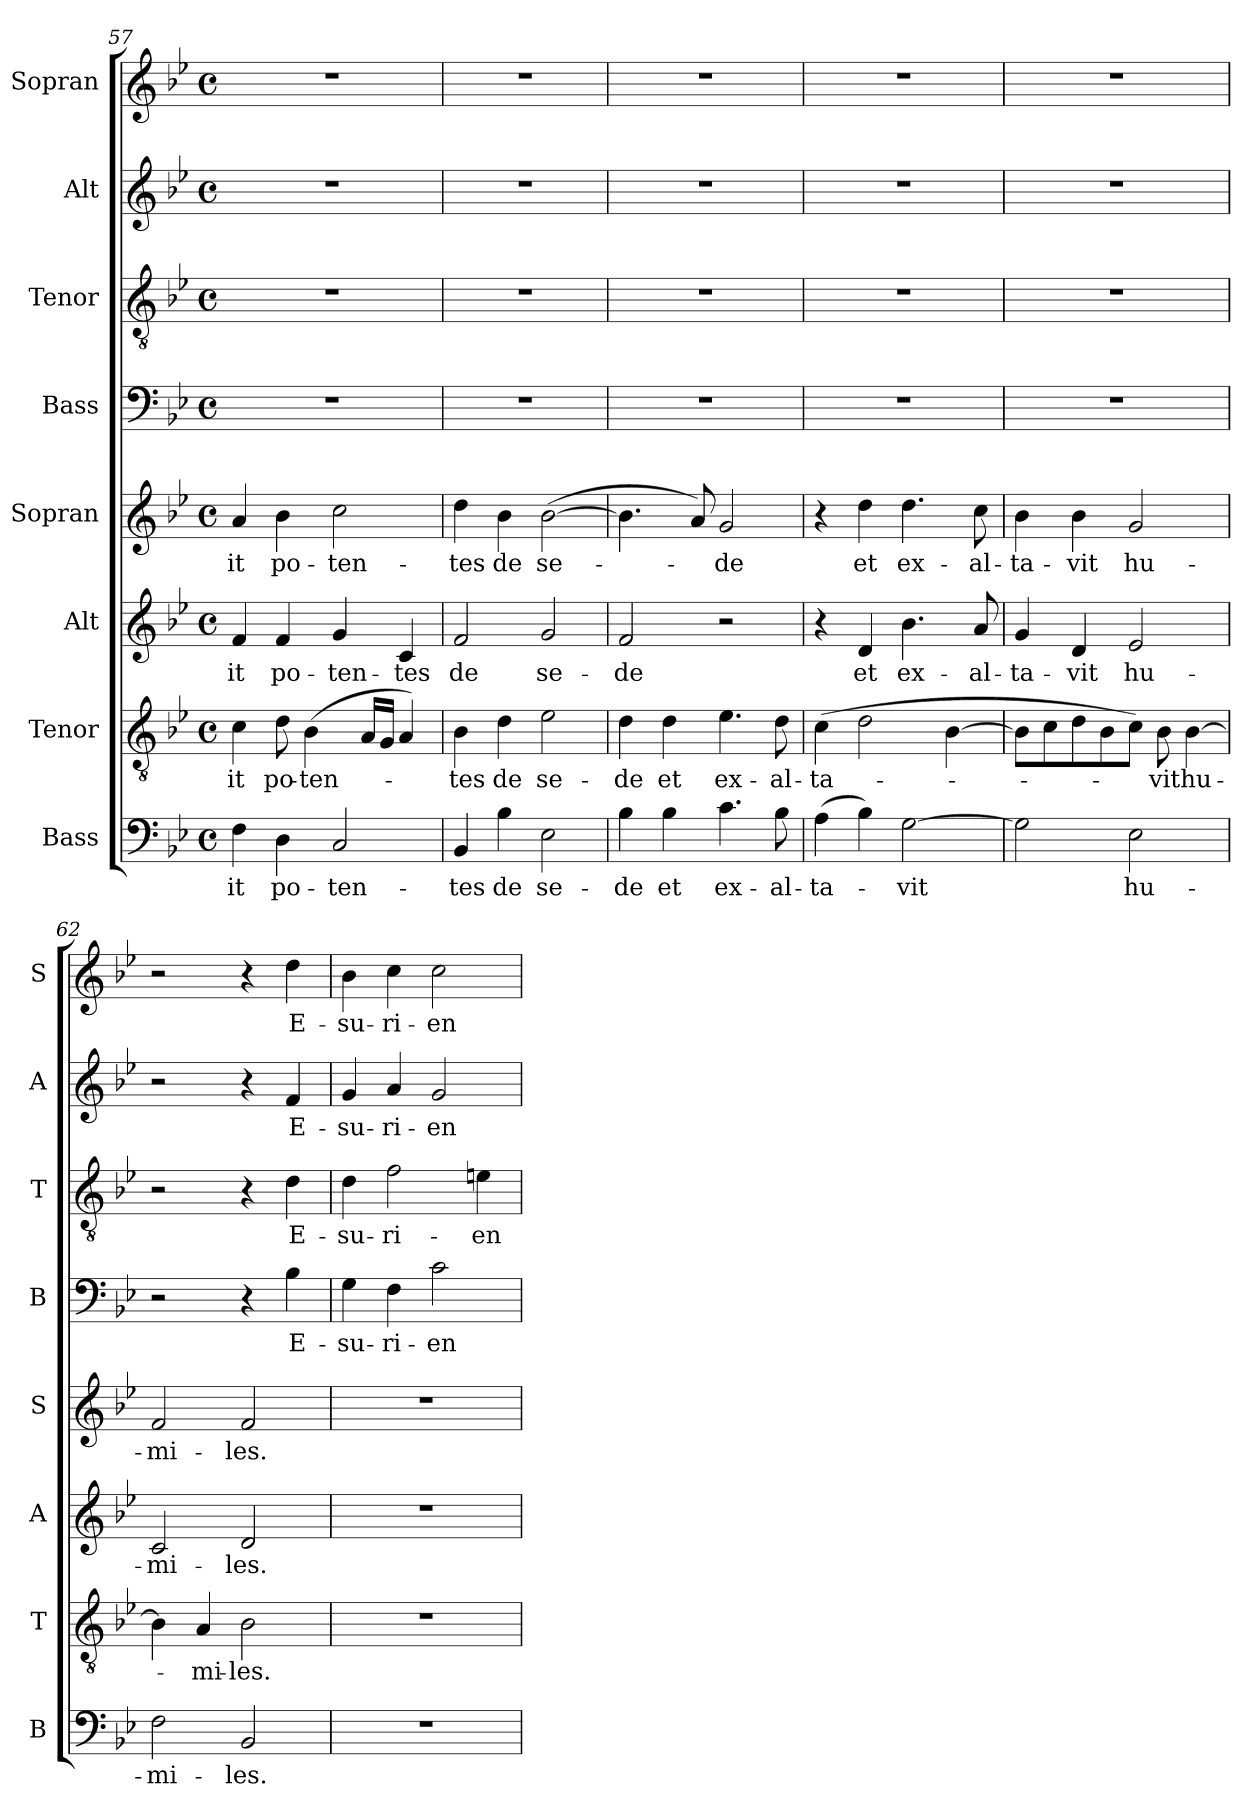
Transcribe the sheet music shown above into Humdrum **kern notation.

**kern	**text	**kern	**text	**kern	**text	**kern	**text	**kern	**text	**kern	**text	**kern	**text	**kern	**text
*part8	*part8	*part7	*part7	*part6	*part6	*part5	*part5	*part4	*part4	*part3	*part3	*part2	*part2	*part1	*part1
*staff8	*staff8	*staff7	*staff7	*staff6	*staff6	*staff5	*staff5	*staff4	*staff4	*staff3	*staff3	*staff2	*staff2	*staff1	*staff1
*I"Bass	*	*I"Tenor	*	*I"Alt	*	*I"Sopran	*	*I"Bass	*	*I"Tenor	*	*I"Alt	*	*I"Sopran	*
*I'B	*	*I'T	*	*I'A	*	*I'S	*	*I'B	*	*I'T	*	*I'A	*	*I'S	*
*clefF4	*	*clefGv2	*	*clefG2	*	*clefG2	*	*clefF4	*	*clefGv2	*	*clefG2	*	*clefG2	*
*k[b-e-]	*	*k[b-e-]	*	*k[b-e-]	*	*k[b-e-]	*	*k[b-e-]	*	*k[b-e-]	*	*k[b-e-]	*	*k[b-e-]	*
*B-:	*	*B-:	*	*B-:	*	*B-:	*	*B-:	*	*B-:	*	*B-:	*	*B-:	*
*M4/4	*	*M4/4	*	*M4/4	*	*M4/4	*	*M4/4	*	*M4/4	*	*M4/4	*	*M4/4	*
*met(c)	*	*met(c)	*	*met(c)	*	*met(c)	*	*met(c)	*	*met(c)	*	*met(c)	*	*met(c)	*
=57	=57	=57	=57	=57	=57	=57	=57	=57	=57	=57	=57	=57	=57	=57	=57
4F\	-it	4c\	-it	4f/	-it	4a/	-it	1r	.	1r	.	1r	.	1r	.
4D\	po-	8d\	po-	4f/	po-	4b-\	po-	.	.	.	.	.	.	.	.
.	.	(4B-\	-ten-	.	.	.	.	.	.	.	.	.	.	.	.
2C/	-ten-	.	.	4g/	-ten-	2cc\	-ten-	.	.	.	.	.	.	.	.
.	.	16A/LL	.	.	.	.	.	.	.	.	.	.	.	.	.
.	.	16G/JJ	.	.	.	.	.	.	.	.	.	.	.	.	.
.	.	4A/)	.	4c/	-tes	.	.	.	.	.	.	.	.	.	.
=58	=58	=58	=58	=58	=58	=58	=58	=58	=58	=58	=58	=58	=58	=58	=58
4BB-/	-tes	4B-\	-tes	2f/	de	4dd\	-tes	1r	.	1r	.	1r	.	1r	.
4B-\	de	4d\	de	.	.	4b-\	de	.	.	.	.	.	.	.	.
2E-\	se-	2e-\	se-	2g/	se-	([2b-\	se-	.	.	.	.	.	.	.	.
=59	=59	=59	=59	=59	=59	=59	=59	=59	=59	=59	=59	=59	=59	=59	=59
4B-\	-de	4d\	-de	2f/	-de	4.b-\]	.	1r	.	1r	.	1r	.	1r	.
4B-\	et	4d\	et	.	.	.	.	.	.	.	.	.	.	.	.
.	.	.	.	.	.	8a/)	.	.	.	.	.	.	.	.	.
4.c\	ex-	4.e-\	ex-	2r	.	2g/	-de	.	.	.	.	.	.	.	.
8B-\	-al-	8d\	-al-	.	.	.	.	.	.	.	.	.	.	.	.
=60	=60	=60	=60	=60	=60	=60	=60	=60	=60	=60	=60	=60	=60	=60	=60
(4A\	-ta-	(4c\	-ta-	4r	.	4r	.	1r	.	1r	.	1r	.	1r	.
4B-\)	.	2d\	.	4d/	et	4dd\	et	.	.	.	.	.	.	.	.
[2G\	-vit	.	.	4.b-\	ex-	4.dd\	ex-	.	.	.	.	.	.	.	.
.	.	[4B-\	.	.	.	.	.	.	.	.	.	.	.	.	.
.	.	.	.	8a/	-al-	8cc\	-al-	.	.	.	.	.	.	.	.
=61	=61	=61	=61	=61	=61	=61	=61	=61	=61	=61	=61	=61	=61	=61	=61
2G\]	.	8B-\L]	.	4g/	-ta-	4b-\	-ta-	1r	.	1r	.	1r	.	1r	.
.	.	8c\	.	.	.	.	.	.	.	.	.	.	.	.	.
.	.	8d\	.	4d/	-vit	4b-\	-vit	.	.	.	.	.	.	.	.
.	.	8B-\	.	.	.	.	.	.	.	.	.	.	.	.	.
2E-\	hu-	8c\J)	.	2e-/	hu-	2g/	hu-	.	.	.	.	.	.	.	.
.	.	8B-\	-vit	.	.	.	.	.	.	.	.	.	.	.	.
.	.	[4B-\	hu-	.	.	.	.	.	.	.	.	.	.	.	.
!!LO:LB:g=z
=62	=62	=62	=62	=62	=62	=62	=62	=62	=62	=62	=62	=62	=62	=62	=62
2F\	-mi-	4B-\]	.	2c/	-mi-	2f/	-mi-	2r	.	2r	.	2r	.	2r	.
.	.	4A/	-mi-	.	.	.	.	.	.	.	.	.	.	.	.
2BB-/	-les.	2B-\	-les.	2d/	-les.	2f/	-les.	4r	.	4r	.	4r	.	4r	.
.	.	.	.	.	.	.	.	4B-\	E-	4d\	E-	4f/	E-	4dd\	E-
=63	=63	=63	=63	=63	=63	=63	=63	=63	=63	=63	=63	=63	=63	=63	=63
1r	.	1r	.	1r	.	1r	.	4G\	-su-	4d\	-su-	4g/	-su-	4b-\	-su-
.	.	.	.	.	.	.	.	4F\	-ri-	2f\	-ri-	4a/	-ri-	4cc\	-ri-
.	.	.	.	.	.	.	.	2c\	-en-	.	.	2g/	-en-	2cc\	-en-
.	.	.	.	.	.	.	.	.	.	4en\	-en-	.	.	.	.
=	=	=	=	=	=	=	=	=	=	=	=	=	=	=	=
*-	*-	*-	*-	*-	*-	*-	*-	*-	*-	*-	*-	*-	*-	*-	*-
